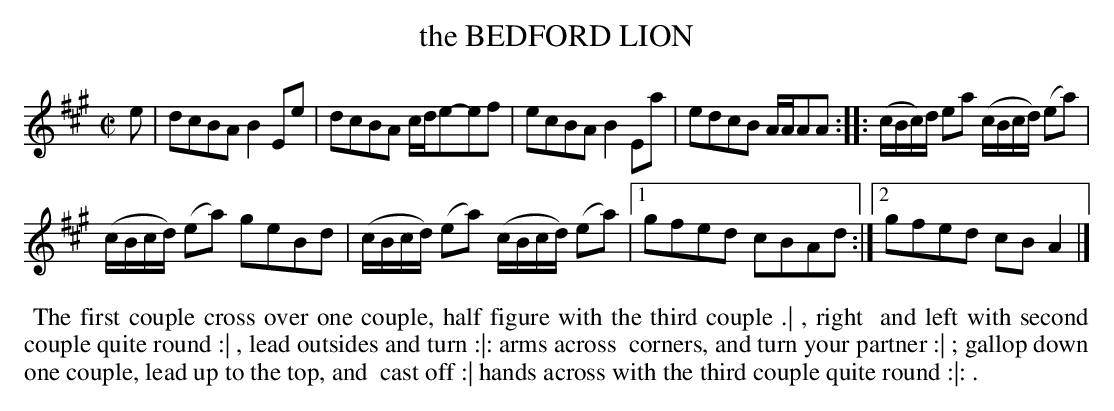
X:1
T: the BEDFORD LION
M: C|
L: 1/16
K: A
e2 |\
d2c2B2A2 B4 E2e2 | d2c2B2A2 cde2-e2f2 |\
e2c2B2A2 B4 E2a2 | e2d2c2B2 AAA2A2 ::\
(cBc)d e2a2 (cBcd) (e2a2) |
(cBcd) (e2a2) g2e2B2d2 |\
(cBcd) (e2a2) (cBcd) (e2a2) |[1 g2f2e2d2 c2B2A2d2 :|[2 g2f2e2d2 c2B2A4 |]
